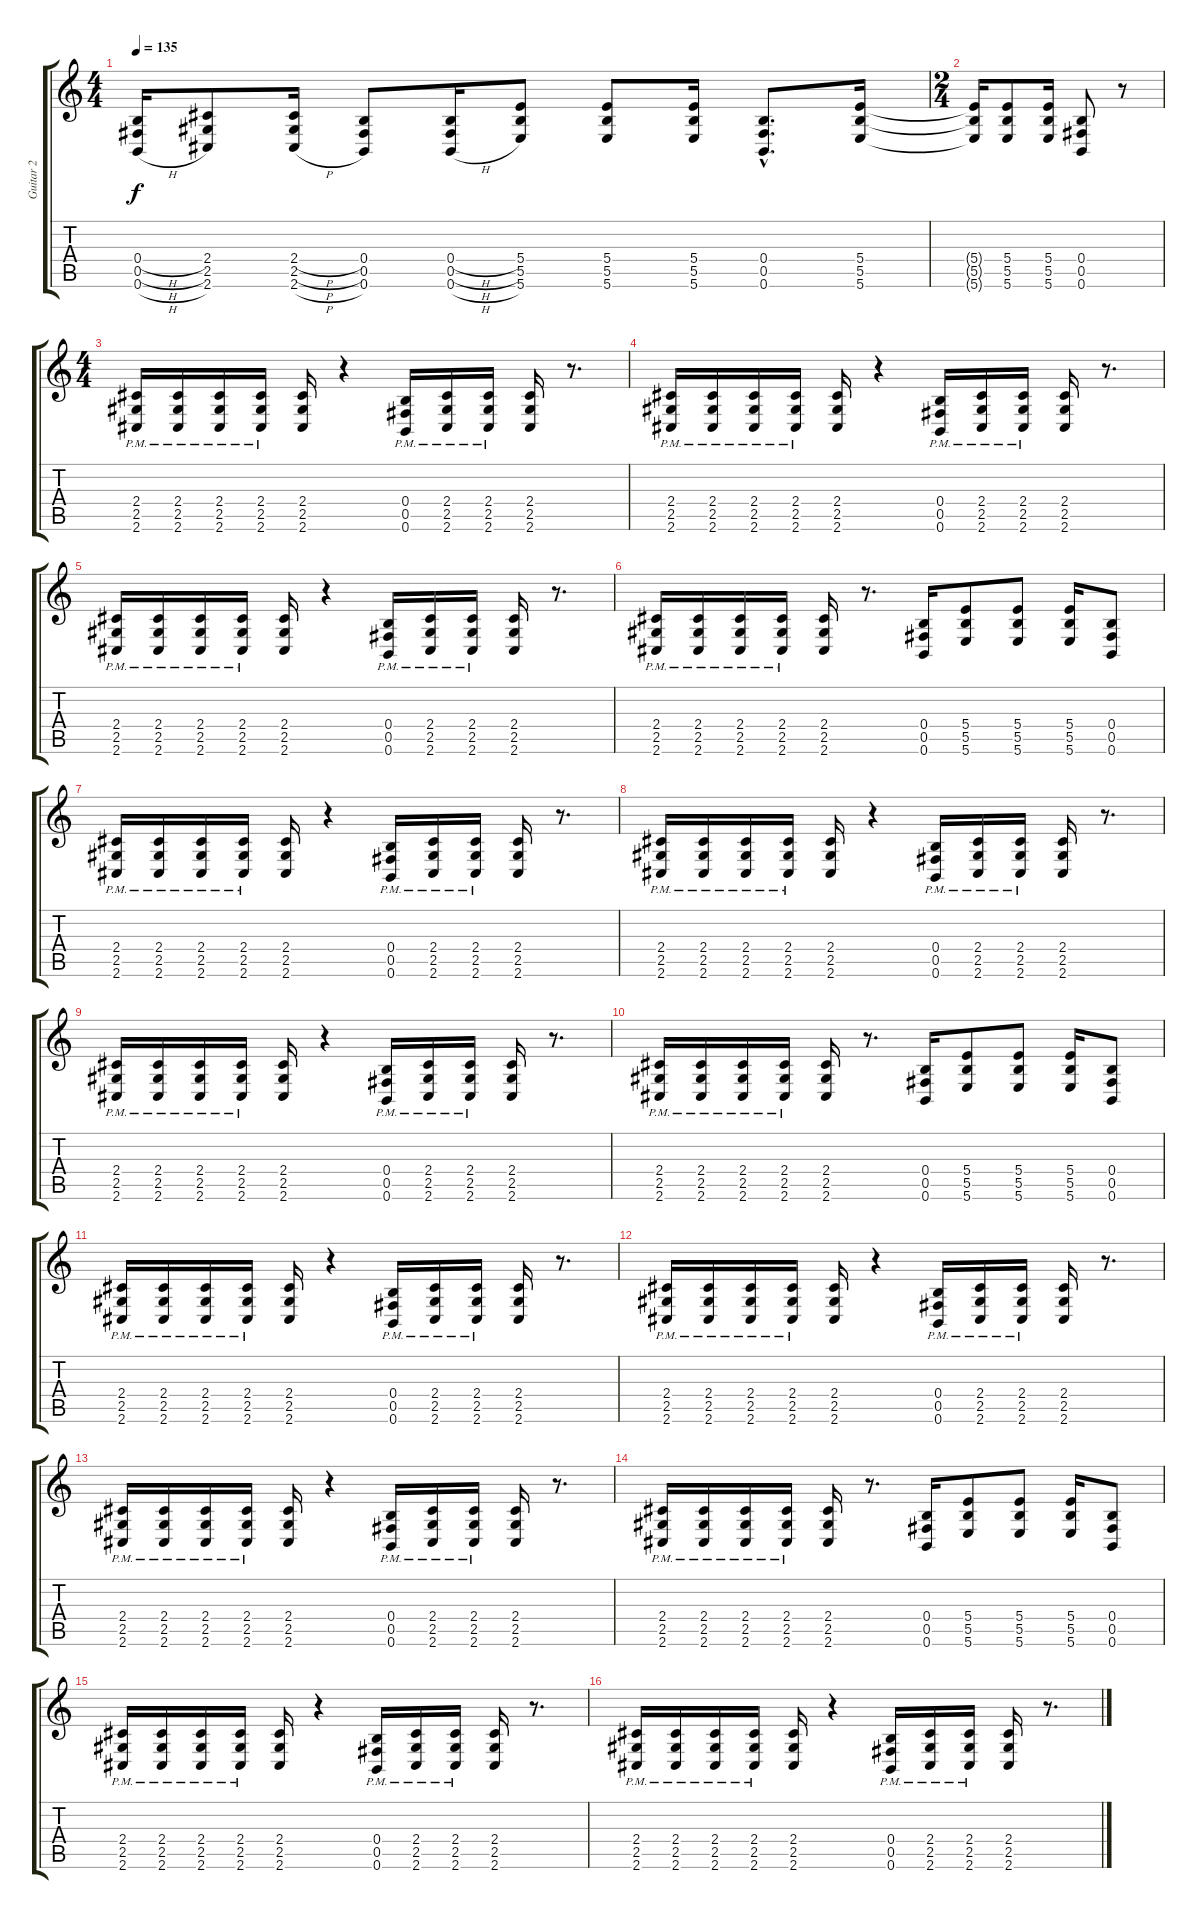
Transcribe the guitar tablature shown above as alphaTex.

\track ("Guitar 2" "Guitar 2") {instrument distortionguitar}
\staff {score tabs}
\tuning (Db4 Ab3 E3 B2 Gb2 B1) {hide}
\ts (4 4)
\tempo 135
\clef g2
\ks c
(0.4{h} 0.5{h} 0.6{h}).16{dy f} (2.4 2.5 2.6).8 (2.4{h} 2.5{h} 2.6{h}).16 (0.4 0.5 0.6).8 (0.4{h} 0.5{h} 0.6{h}).16 (5.4 5.5 5.6).8 (5.4 5.5 5.6).8 (5.4 5.5 5.6).16 (0.4{hac} 0.5{hac} 0.6{hac}).8{d} (5.4 5.5 5.6).16 |
\ts (2 4)
(5.4{t} 5.5{t} 5.6{t}).16 (5.4 5.5 5.6).8 (5.4 5.5 5.6).16 (0.4 0.5 0.6).8 r.8 |
\ts (4 4)
(2.4{pm} 2.5{pm} 2.6{pm}).16 (2.4{pm} 2.5{pm} 2.6{pm}).16 (2.4{pm} 2.5{pm} 2.6{pm}).16 (2.4{pm} 2.5{pm} 2.6{pm}).16 (2.4 2.5 2.6).16 r.4 (0.4{pm} 0.5{pm} 0.6{pm}).16 (2.4{pm} 2.5{pm} 2.6{pm}).16 (2.4{pm} 2.5{pm} 2.6{pm}).16 (2.4 2.5 2.6).16 r.8{d} |
(2.4{pm} 2.5{pm} 2.6{pm}).16 (2.4{pm} 2.5{pm} 2.6{pm}).16 (2.4{pm} 2.5{pm} 2.6{pm}).16 (2.4{pm} 2.5{pm} 2.6{pm}).16 (2.4 2.5 2.6).16 r.4 (0.4{pm} 0.5{pm} 0.6{pm}).16 (2.4{pm} 2.5{pm} 2.6{pm}).16 (2.4{pm} 2.5{pm} 2.6{pm}).16 (2.4 2.5 2.6).16 r.8{d} |
(2.4{pm} 2.5{pm} 2.6{pm}).16 (2.4{pm} 2.5{pm} 2.6{pm}).16 (2.4{pm} 2.5{pm} 2.6{pm}).16 (2.4{pm} 2.5{pm} 2.6{pm}).16 (2.4 2.5 2.6).16 r.4 (0.4{pm} 0.5{pm} 0.6{pm}).16 (2.4{pm} 2.5{pm} 2.6{pm}).16 (2.4{pm} 2.5{pm} 2.6{pm}).16 (2.4 2.5 2.6).16 r.8{d} |
(2.4{pm} 2.5{pm} 2.6{pm}).16 (2.4{pm} 2.5{pm} 2.6{pm}).16 (2.4{pm} 2.5{pm} 2.6{pm}).16 (2.4{pm} 2.5{pm} 2.6{pm}).16 (2.4 2.5 2.6).16 r.8{d} (0.4 0.5 0.6).16 (5.4 5.5 5.6).8 (5.4 5.5 5.6).8 (5.4 5.5 5.6).16 (0.4 0.5 0.6).8 |
(2.4{pm} 2.5{pm} 2.6{pm}).16 (2.4{pm} 2.5{pm} 2.6{pm}).16 (2.4{pm} 2.5{pm} 2.6{pm}).16 (2.4{pm} 2.5{pm} 2.6{pm}).16 (2.4 2.5 2.6).16 r.4 (0.4{pm} 0.5{pm} 0.6{pm}).16 (2.4{pm} 2.5{pm} 2.6{pm}).16 (2.4{pm} 2.5{pm} 2.6{pm}).16 (2.4 2.5 2.6).16 r.8{d} |
(2.4{pm} 2.5{pm} 2.6{pm}).16 (2.4{pm} 2.5{pm} 2.6{pm}).16 (2.4{pm} 2.5{pm} 2.6{pm}).16 (2.4{pm} 2.5{pm} 2.6{pm}).16 (2.4 2.5 2.6).16 r.4 (0.4{pm} 0.5{pm} 0.6{pm}).16 (2.4{pm} 2.5{pm} 2.6{pm}).16 (2.4{pm} 2.5{pm} 2.6{pm}).16 (2.4 2.5 2.6).16 r.8{d} |
(2.4{pm} 2.5{pm} 2.6{pm}).16 (2.4{pm} 2.5{pm} 2.6{pm}).16 (2.4{pm} 2.5{pm} 2.6{pm}).16 (2.4{pm} 2.5{pm} 2.6{pm}).16 (2.4 2.5 2.6).16 r.4 (0.4{pm} 0.5{pm} 0.6{pm}).16 (2.4{pm} 2.5{pm} 2.6{pm}).16 (2.4{pm} 2.5{pm} 2.6{pm}).16 (2.4 2.5 2.6).16 r.8{d} |
(2.4{pm} 2.5{pm} 2.6{pm}).16 (2.4{pm} 2.5{pm} 2.6{pm}).16 (2.4{pm} 2.5{pm} 2.6{pm}).16 (2.4{pm} 2.5{pm} 2.6{pm}).16 (2.4 2.5 2.6).16 r.8{d} (0.4 0.5 0.6).16 (5.4 5.5 5.6).8 (5.4 5.5 5.6).8 (5.4 5.5 5.6).16 (0.4 0.5 0.6).8 |
(2.4{pm} 2.5{pm} 2.6{pm}).16 (2.4{pm} 2.5{pm} 2.6{pm}).16 (2.4{pm} 2.5{pm} 2.6{pm}).16 (2.4{pm} 2.5{pm} 2.6{pm}).16 (2.4 2.5 2.6).16 r.4 (0.4{pm} 0.5{pm} 0.6{pm}).16 (2.4{pm} 2.5{pm} 2.6{pm}).16 (2.4{pm} 2.5{pm} 2.6{pm}).16 (2.4 2.5 2.6).16 r.8{d} |
(2.4{pm} 2.5{pm} 2.6{pm}).16 (2.4{pm} 2.5{pm} 2.6{pm}).16 (2.4{pm} 2.5{pm} 2.6{pm}).16 (2.4{pm} 2.5{pm} 2.6{pm}).16 (2.4 2.5 2.6).16 r.4 (0.4{pm} 0.5{pm} 0.6{pm}).16 (2.4{pm} 2.5{pm} 2.6{pm}).16 (2.4{pm} 2.5{pm} 2.6{pm}).16 (2.4 2.5 2.6).16 r.8{d} |
(2.4{pm} 2.5{pm} 2.6{pm}).16 (2.4{pm} 2.5{pm} 2.6{pm}).16 (2.4{pm} 2.5{pm} 2.6{pm}).16 (2.4{pm} 2.5{pm} 2.6{pm}).16 (2.4 2.5 2.6).16 r.4 (0.4{pm} 0.5{pm} 0.6{pm}).16 (2.4{pm} 2.5{pm} 2.6{pm}).16 (2.4{pm} 2.5{pm} 2.6{pm}).16 (2.4 2.5 2.6).16 r.8{d} |
(2.4{pm} 2.5{pm} 2.6{pm}).16 (2.4{pm} 2.5{pm} 2.6{pm}).16 (2.4{pm} 2.5{pm} 2.6{pm}).16 (2.4{pm} 2.5{pm} 2.6{pm}).16 (2.4 2.5 2.6).16 r.8{d} (0.4 0.5 0.6).16 (5.4 5.5 5.6).8 (5.4 5.5 5.6).8 (5.4 5.5 5.6).16 (0.4 0.5 0.6).8 |
(2.4{pm} 2.5{pm} 2.6{pm}).16 (2.4{pm} 2.5{pm} 2.6{pm}).16 (2.4{pm} 2.5{pm} 2.6{pm}).16 (2.4{pm} 2.5{pm} 2.6{pm}).16 (2.4 2.5 2.6).16 r.4 (0.4{pm} 0.5{pm} 0.6{pm}).16 (2.4{pm} 2.5{pm} 2.6{pm}).16 (2.4{pm} 2.5{pm} 2.6{pm}).16 (2.4 2.5 2.6).16 r.8{d} |
(2.4{pm} 2.5{pm} 2.6{pm}).16 (2.4{pm} 2.5{pm} 2.6{pm}).16 (2.4{pm} 2.5{pm} 2.6{pm}).16 (2.4{pm} 2.5{pm} 2.6{pm}).16 (2.4 2.5 2.6).16 r.4 (0.4{pm} 0.5{pm} 0.6{pm}).16 (2.4{pm} 2.5{pm} 2.6{pm}).16 (2.4{pm} 2.5{pm} 2.6{pm}).16 (2.4 2.5 2.6).16 r.8{d}
